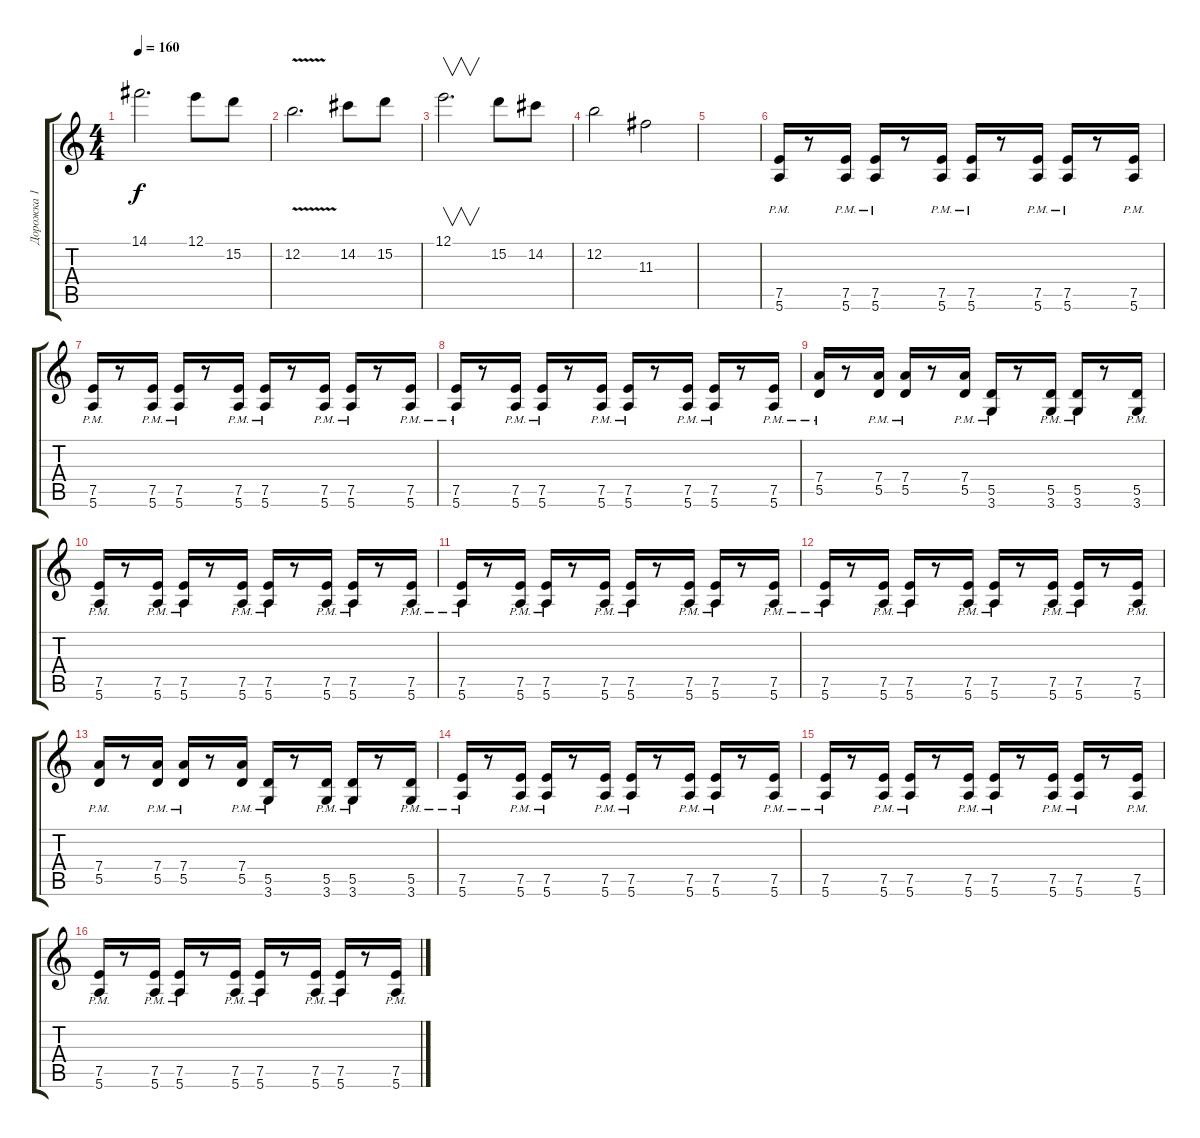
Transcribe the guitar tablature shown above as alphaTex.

\track ("Дорожка 1" "Дорожка 1") {instrument distortionguitar}
\staff {score tabs}
\tuning (E4 B3 G3 D3 A2 E2) {hide}
\ts (4 4)
\tempo 160
\clef g2
\ks c
14.1.2{d dy f} 12.1.8 15.2.8 |
12.2{v}.2{d} 14.2.8 15.2.8 |
12.1.2{v d} 15.2.8 14.2.8 |
12.2.2 11.3.2 |
|
(7.5{pm} 5.6{pm}).16 r.8 (7.5{pm} 5.6{pm}).16 (7.5{pm} 5.6{pm}).16 r.8 (7.5{pm} 5.6{pm}).16 (7.5{pm} 5.6{pm}).16 r.8 (7.5{pm} 5.6{pm}).16 (7.5{pm} 5.6{pm}).16 r.8 (7.5{pm} 5.6{pm}).16 |
(7.5{pm} 5.6{pm}).16 r.8 (7.5{pm} 5.6{pm}).16 (7.5{pm} 5.6{pm}).16 r.8 (7.5{pm} 5.6{pm}).16 (7.5{pm} 5.6{pm}).16 r.8 (7.5{pm} 5.6{pm}).16 (7.5{pm} 5.6{pm}).16 r.8 (7.5{pm} 5.6{pm}).16 |
(7.5{pm} 5.6{pm}).16 r.8 (7.5{pm} 5.6{pm}).16 (7.5{pm} 5.6{pm}).16 r.8 (7.5{pm} 5.6{pm}).16 (7.5{pm} 5.6{pm}).16 r.8 (7.5{pm} 5.6{pm}).16 (7.5{pm} 5.6{pm}).16 r.8 (7.5{pm} 5.6{pm}).16 |
(7.4 5.5{pm}).16 r.8 (7.4 5.5{pm}).16 (7.4 5.5{pm}).16 r.8 (7.4 5.5{pm}).16 (5.5{pm} 3.6{pm}).16 r.8 (5.5{pm} 3.6{pm}).16 (5.5{pm} 3.6{pm}).16 r.8 (5.5{pm} 3.6{pm}).16 |
(7.5{pm} 5.6{pm}).16 r.8 (7.5{pm} 5.6{pm}).16 (7.5{pm} 5.6{pm}).16 r.8 (7.5{pm} 5.6{pm}).16 (7.5{pm} 5.6{pm}).16 r.8 (7.5{pm} 5.6{pm}).16 (7.5{pm} 5.6{pm}).16 r.8 (7.5{pm} 5.6{pm}).16 |
(7.5{pm} 5.6{pm}).16 r.8 (7.5{pm} 5.6{pm}).16 (7.5{pm} 5.6{pm}).16 r.8 (7.5{pm} 5.6{pm}).16 (7.5{pm} 5.6{pm}).16 r.8 (7.5{pm} 5.6{pm}).16 (7.5{pm} 5.6{pm}).16 r.8 (7.5{pm} 5.6{pm}).16 |
(7.5{pm} 5.6{pm}).16 r.8 (7.5{pm} 5.6{pm}).16 (7.5{pm} 5.6{pm}).16 r.8 (7.5{pm} 5.6{pm}).16 (7.5{pm} 5.6{pm}).16 r.8 (7.5{pm} 5.6{pm}).16 (7.5{pm} 5.6{pm}).16 r.8 (7.5{pm} 5.6{pm}).16 |
(7.4 5.5{pm}).16 r.8 (7.4 5.5{pm}).16 (7.4 5.5{pm}).16 r.8 (7.4 5.5{pm}).16 (5.5{pm} 3.6{pm}).16 r.8 (5.5{pm} 3.6{pm}).16 (5.5{pm} 3.6{pm}).16 r.8 (5.5{pm} 3.6{pm}).16 |
(7.5{pm} 5.6{pm}).16 r.8 (7.5{pm} 5.6{pm}).16 (7.5{pm} 5.6{pm}).16 r.8 (7.5{pm} 5.6{pm}).16 (7.5{pm} 5.6{pm}).16 r.8 (7.5{pm} 5.6{pm}).16 (7.5{pm} 5.6{pm}).16 r.8 (7.5{pm} 5.6{pm}).16 |
(7.5{pm} 5.6{pm}).16 r.8 (7.5{pm} 5.6{pm}).16 (7.5{pm} 5.6{pm}).16 r.8 (7.5{pm} 5.6{pm}).16 (7.5{pm} 5.6{pm}).16 r.8 (7.5{pm} 5.6{pm}).16 (7.5{pm} 5.6{pm}).16 r.8 (7.5{pm} 5.6{pm}).16 |
(7.5{pm} 5.6{pm}).16 r.8 (7.5{pm} 5.6{pm}).16 (7.5{pm} 5.6{pm}).16 r.8 (7.5{pm} 5.6{pm}).16 (7.5{pm} 5.6{pm}).16 r.8 (7.5{pm} 5.6{pm}).16 (7.5{pm} 5.6{pm}).16 r.8 (7.5{pm} 5.6{pm}).16
